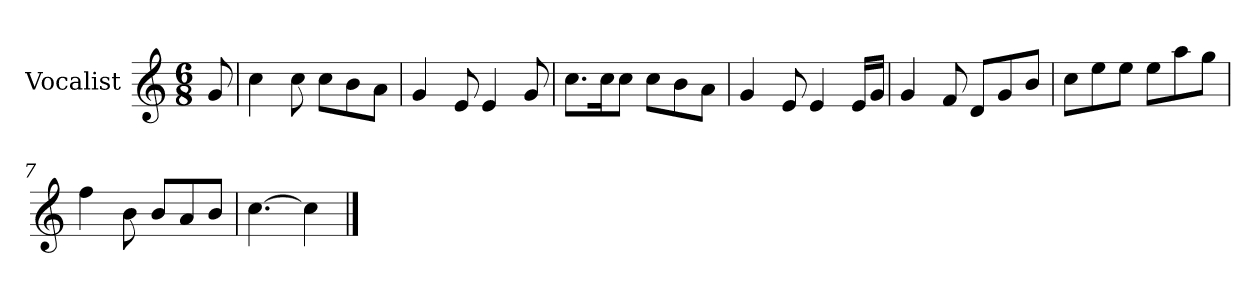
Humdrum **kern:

**kern
*part1
*staff1
*I"Vocalist
*k[]
*C:
*M6/8
=
8g
=1
4cc
8cc
8ccL
8b
8aJ
=2
4g
8e
4e
8g
=3
8.ccL
16ccK
8ccJ
8ccL
8b
8aJ
=4
4g
8e
4e
16eLL
16gJJ
=5
4g
8f
8dL
8g
8bJ
=6
8ccL
8ee
8eeJ
8eeL
8aa
8ggJ
=7
4ff
8b
8bL
8a
8bJ
=8
[4.cc
4cc]
==
*-
